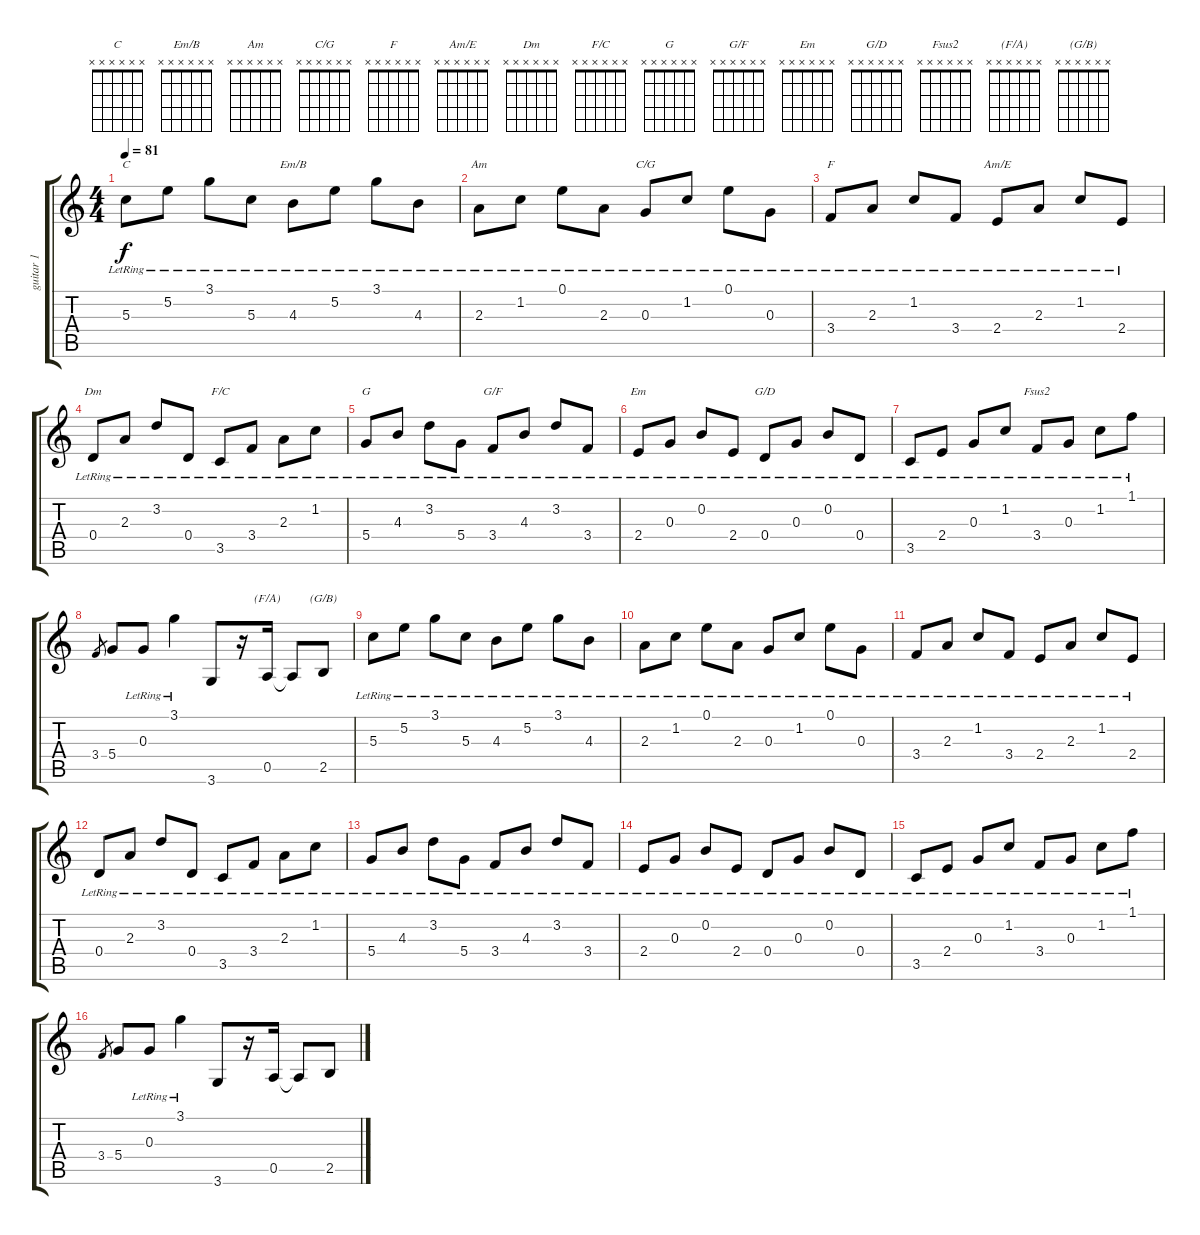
\track ("guitar 1" "guitar 1") {instrument electricguitarclean}
\staff {score tabs}
\tuning (E4 B3 G3 D3 A2 E2) {hide}
\chord ("C" x x x x x x) {firstfret 0}
\chord ("Em/B" x x x x x x) {firstfret 0}
\chord ("Am" x x x x x x) {firstfret 0}
\chord ("C/G" x x x x x x) {firstfret 0}
\chord ("F" x x x x x x) {firstfret 0}
\chord ("Am/E" x x x x x x) {firstfret 0}
\chord ("Dm" x x x x x x) {firstfret 0}
\chord ("F/C" x x x x x x) {firstfret 0}
\chord ("G" x x x x x x) {firstfret 0}
\chord ("G/F" x x x x x x) {firstfret 0}
\chord ("Em" x x x x x x) {firstfret 0}
\chord ("G/D" x x x x x x) {firstfret 0}
\chord ("Fsus2" x x x x x x) {firstfret 0}
\chord ("(F/A)" x x x x x x) {firstfret 0}
\chord ("(G/B)" x x x x x x) {firstfret 0}
\ts (4 4)
\tempo 81
\clef g2
\ks c
5.3{lr}.8{ch "C" dy f} 5.2{lr}.8 3.1{lr}.8 5.3{lr}.8 4.3{lr}.8{ch "Em/B"} 5.2{lr}.8 3.1{lr}.8 4.3{lr}.8 |
2.3{lr}.8{ch "Am"} 1.2{lr}.8 0.1{lr}.8 2.3{lr}.8 0.3{lr}.8{ch "C/G"} 1.2{lr}.8 0.1{lr}.8 0.3{lr}.8 |
3.4{lr}.8{ch "F"} 2.3{lr}.8 1.2{lr}.8 3.4{lr}.8 2.4{lr}.8{ch "Am/E"} 2.3{lr}.8 1.2{lr}.8 2.4{lr}.8 |
0.4{lr}.8{ch "Dm"} 2.3{lr}.8 3.2{lr}.8 0.4{lr}.8 3.5{lr}.8{ch "F/C"} 3.4{lr}.8 2.3{lr}.8 1.2{lr}.8 |
5.4{lr}.8{ch "G"} 4.3{lr}.8 3.2{lr}.8 5.4{lr}.8 3.4{lr}.8{ch "G/F"} 4.3{lr}.8 3.2{lr}.8 3.4{lr}.8 |
2.4{lr}.8{ch "Em"} 0.3{lr}.8 0.2{lr}.8 2.4{lr}.8 0.4{lr}.8{ch "G/D"} 0.3{lr}.8 0.2{lr}.8 0.4{lr}.8 |
3.5{lr}.8 2.4{lr}.8 0.3{lr}.8 1.2{lr}.8 3.4{lr}.8{ch "Fsus2"} 0.3{lr}.8 1.2{lr}.8 1.1{lr}.8 |
3.4.8{gr} 5.4.8 0.3{lr}.8 3.1{lr}.4 3.6.8 r.16 0.5.16{ch "(F/A)"} 0.5{t}.8 2.5.8{ch "(G/B)"} |
5.3{lr}.8{volume 11} 5.2{lr}.8 3.1{lr}.8 5.3{lr}.8 4.3{lr}.8 5.2{lr}.8 3.1{lr}.8 4.3{lr}.8 |
2.3{lr}.8{volume 10} 1.2{lr}.8 0.1{lr}.8 2.3{lr}.8 0.3{lr}.8 1.2{lr}.8 0.1{lr}.8 0.3{lr}.8 |
3.4{lr}.8{volume 9} 2.3{lr}.8 1.2{lr}.8 3.4{lr}.8 2.4{lr}.8 2.3{lr}.8 1.2{lr}.8 2.4{lr}.8 |
0.4{lr}.8{volume 8} 2.3{lr}.8 3.2{lr}.8 0.4{lr}.8 3.5{lr}.8 3.4{lr}.8 2.3{lr}.8 1.2{lr}.8 |
5.4{lr}.8{volume 7} 4.3{lr}.8 3.2{lr}.8 5.4{lr}.8 3.4{lr}.8 4.3{lr}.8 3.2{lr}.8 3.4{lr}.8 |
2.4{lr}.8{volume 6} 0.3{lr}.8 0.2{lr}.8 2.4{lr}.8 0.4{lr}.8 0.3{lr}.8 0.2{lr}.8 0.4{lr}.8 |
3.5{lr}.8{volume 5} 2.4{lr}.8 0.3{lr}.8 1.2{lr}.8 3.4{lr}.8 0.3{lr}.8 1.2{lr}.8 1.1{lr}.8 |
3.4.8{gr} 5.4.8{volume 4} 0.3{lr}.8 3.1{lr}.4 3.6.8 r.16 0.5.16 0.5{t}.8 2.5.8
